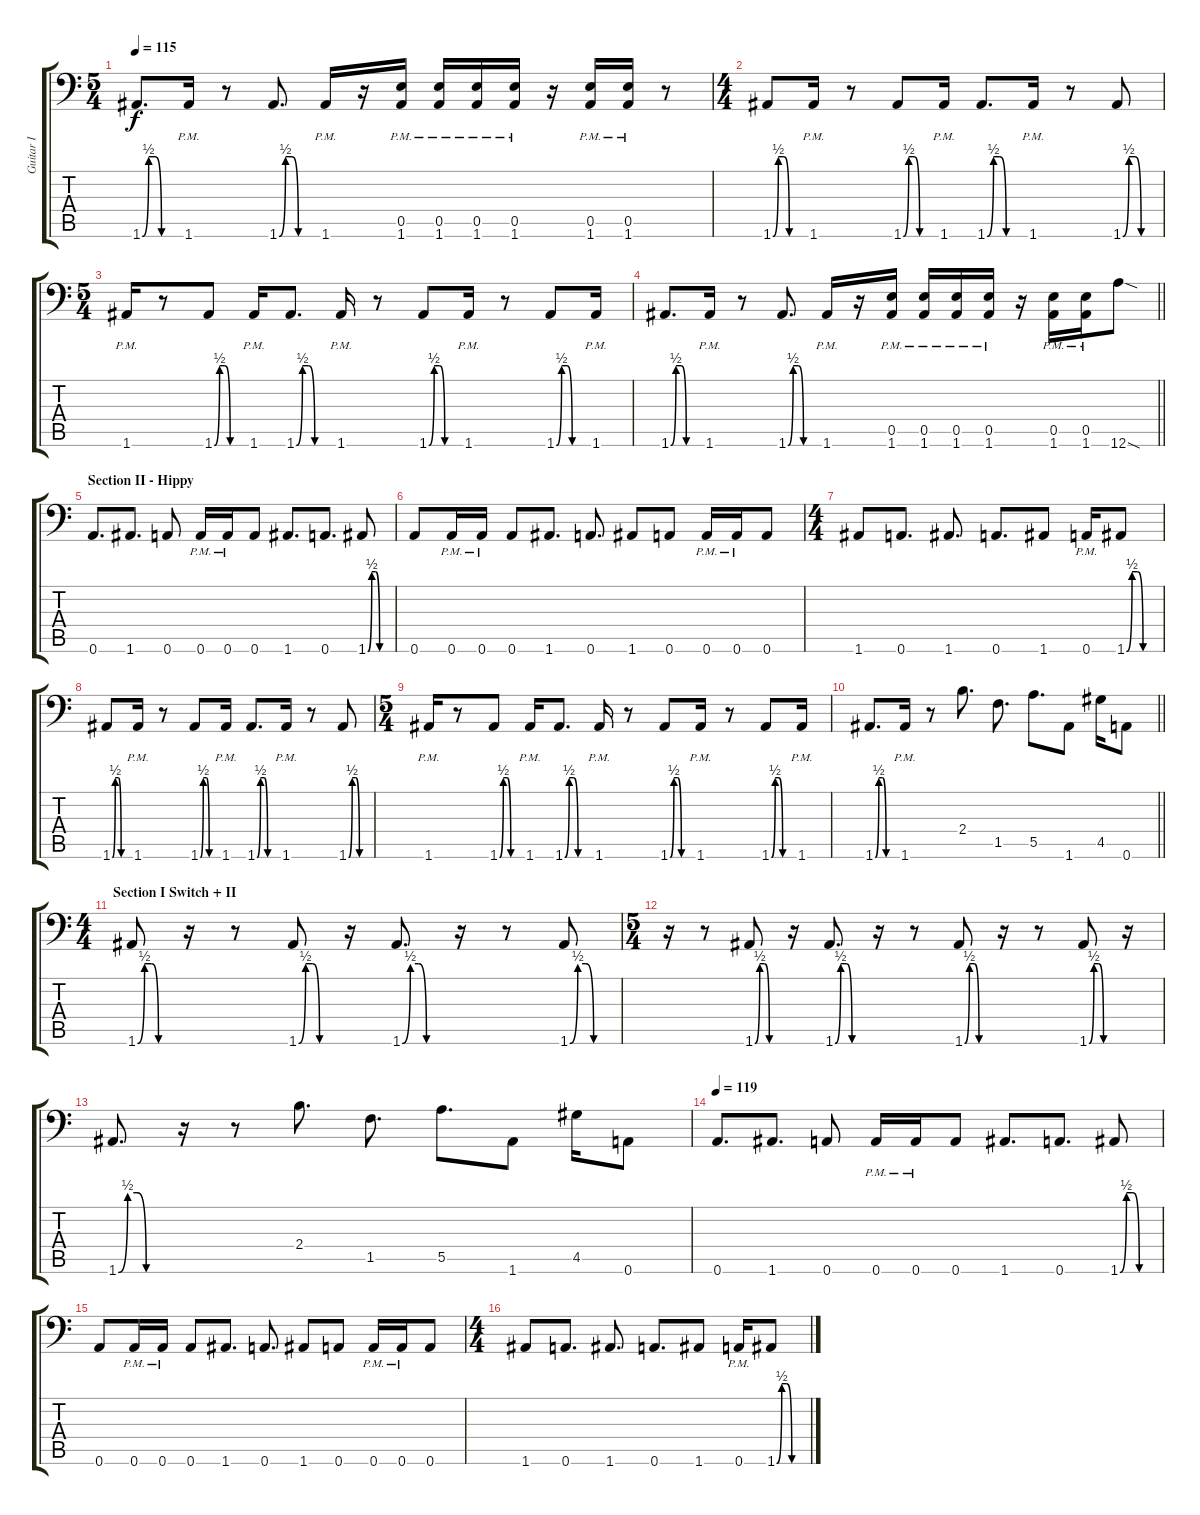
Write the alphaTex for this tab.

\track ("Guitar I" "Guitar I") {instrument distortionguitar}
\staff {score tabs}
\tuning (B3 Gb3 D3 A2 E2 A1) {hide}
\ts (5 4)
\tempo 115
\clef f4
\ks c
1.6{be (custom 0 0 10 2 20 2 30 0 60 0)}.8{d dy f} 1.6{pm}.16 r.8 1.6{be (custom 0 0 10 2 20 2 30 0 60 0)}.8{d} 1.6{pm}.16 r.16 (0.5{pm} 1.6{pm}).16 (0.5{pm} 1.6{pm}).16 (0.5{pm} 1.6{pm}).16 (0.5{pm} 1.6{pm}).16 r.16 (0.5{pm} 1.6{pm}).16 (0.5{pm} 1.6{pm}).16 r.8 |
\ts (4 4)
1.6{be (custom 0 0 10 2 20 2 30 0 60 0)}.8 1.6{pm}.16 r.8 1.6{be (custom 0 0 10 2 20 2 30 0 60 0)}.8 1.6{pm}.16 1.6{be (custom 0 0 10 2 20 2 30 0 60 0)}.8{d} 1.6{pm}.16 r.8 1.6{be (custom 0 0 10 2 20 2 30 0 60 0)}.8 |
\ts (5 4)
1.6{pm}.16 r.8 1.6{be (custom 0 0 10 2 20 2 30 0 60 0)}.8 1.6{pm}.16 1.6{be (custom 0 0 10 2 20 2 30 0 60 0)}.8{d} 1.6{pm}.16 r.8 1.6{be (custom 0 0 10 2 20 2 30 0 60 0)}.8 1.6{pm}.16 r.8 1.6{be (custom 0 0 10 2 20 2 30 0 60 0)}.8 1.6{pm}.16 |
\barLineRight lightlight
1.6{be (custom 0 0 10 2 20 2 30 0 60 0)}.8{d} 1.6{pm}.16 r.8 1.6{be (custom 0 0 10 2 20 2 30 0 60 0)}.8{d} 1.6{pm}.16 r.16 (0.5{pm} 1.6{pm}).16 (0.5{pm} 1.6{pm}).16 (0.5{pm} 1.6{pm}).16 (0.5{pm} 1.6{pm}).16 r.16 (0.5{pm} 1.6{pm}).16 (0.5{pm} 1.6{pm}).16 12.6{sod}.8 |
\section ("" "Section II - Hippy")
0.6.8{d} 1.6.8{d} 0.6.8 0.6{pm}.16 0.6{pm}.16 0.6.8 1.6.8{d} 0.6.8{d} 1.6{be (custom 0 0 10 2 20 2 30 0 60 0)}.8 |
0.6.8 0.6{pm}.16 0.6{pm}.16 0.6.8 1.6.8{d} 0.6.8{d} 1.6.8 0.6.8 0.6{pm}.16 0.6{pm}.16 0.6.8 |
\ts (4 4)
1.6.8 0.6.8{d} 1.6.8{d} 0.6.8{d} 1.6.8 0.6{pm}.16 1.6{be (custom 0 0 10 2 20 2 30 0 60 0)}.8 |
1.6{be (custom 0 0 10 2 20 2 30 0 60 0)}.8 1.6{pm}.16 r.8 1.6{be (custom 0 0 10 2 20 2 30 0 60 0)}.8 1.6{pm}.16 1.6{be (custom 0 0 10 2 20 2 30 0 60 0)}.8{d} 1.6{pm}.16 r.8 1.6{be (custom 0 0 10 2 20 2 30 0 60 0)}.8 |
\ts (5 4)
1.6{pm}.16 r.8 1.6{be (custom 0 0 10 2 20 2 30 0 60 0)}.8 1.6{pm}.16 1.6{be (custom 0 0 10 2 20 2 30 0 60 0)}.8{d} 1.6{pm}.16 r.8 1.6{be (custom 0 0 10 2 20 2 30 0 60 0)}.8 1.6{pm}.16 r.8 1.6{be (custom 0 0 10 2 20 2 30 0 60 0)}.8 1.6{pm}.16 |
\barLineRight lightlight
1.6{be (custom 0 0 10 2 20 2 30 0 60 0)}.8{d} 1.6{pm}.16 r.8 2.4.8{d} 1.5.8{d} 5.5.8{d} 1.6.8 4.5.16 0.6.8 |
\ts (4 4)
\section ("" "Section I Switch + II")
1.6{be (custom 0 0 10 2 20 2 30 0 60 0)}.8 r.16 r.8 1.6{be (custom 0 0 10 2 20 2 30 0 60 0)}.8 r.16 1.6{be (custom 0 0 10 2 20 2 30 0 60 0)}.8{d} r.16 r.8 1.6{be (custom 0 0 10 2 20 2 30 0 60 0)}.8 |
\ts (5 4)
r.16 r.8 1.6{be (custom 0 0 10 2 20 2 30 0 60 0)}.8 r.16 1.6{be (custom 0 0 10 2 20 2 30 0 60 0)}.8{d} r.16 r.8 1.6{be (custom 0 0 10 2 20 2 30 0 60 0)}.8 r.16 r.8 1.6{be (custom 0 0 10 2 20 2 30 0 60 0)}.8 r.16 |
1.6{be (custom 0 0 10 2 20 2 30 0 60 0)}.8{d} r.16 r.8 2.4.8{d} 1.5.8{d} 5.5.8{d} 1.6.8 4.5.16 0.6.8 |
\tempo 119
0.6.8{d} 1.6.8{d} 0.6.8 0.6{pm}.16 0.6{pm}.16 0.6.8 1.6.8{d} 0.6.8{d} 1.6{be (custom 0 0 10 2 20 2 30 0 60 0)}.8 |
0.6.8 0.6{pm}.16 0.6{pm}.16 0.6.8 1.6.8{d} 0.6.8{d} 1.6.8 0.6.8 0.6{pm}.16 0.6{pm}.16 0.6.8 |
\ts (4 4)
1.6.8 0.6.8{d} 1.6.8{d} 0.6.8{d} 1.6.8 0.6{pm}.16 1.6{be (custom 0 0 10 2 20 2 30 0 60 0)}.8
